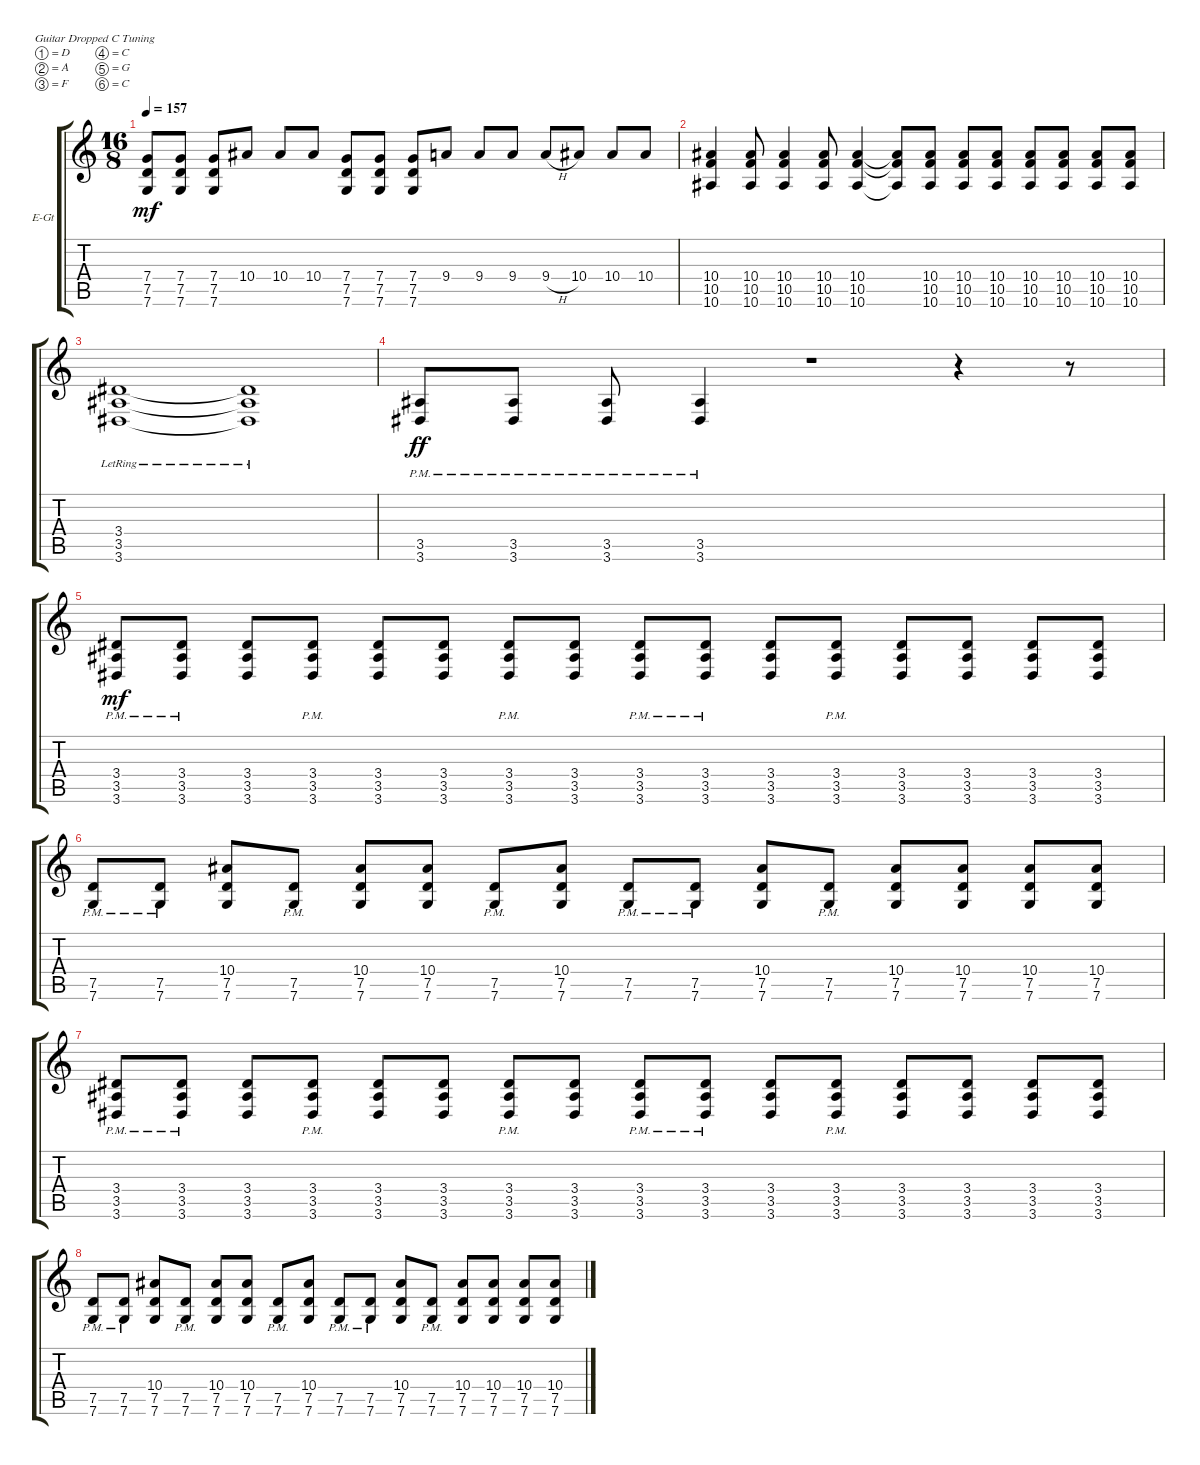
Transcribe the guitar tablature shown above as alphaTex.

\bracketExtendMode groupsimilarinstruments
\firstSystemTrackNameOrientation horizontal
\otherSystemsTrackNameOrientation horizontal
\track ("Electric Guitar 1" "E-Gt") {instrument distortionguitar}
\staff {score tabs}
\tuning (D4 A3 F3 C3 G2 C2)
\ts (16 8)
\tempo 157
\clef g2
\ks c
(7.4 7.5 7.6).8{dy mf} (7.4 7.5 7.6).8 (7.4 7.5 7.6).8 10.4.8 10.4.8 10.4.8 (7.4 7.5 7.6).8 (7.4 7.5 7.6).8 (7.4 7.5 7.6).8 9.4.8 9.4.8 9.4.8 9.4{h}.8 10.4.8 10.4.8 10.4.8 |
(10.4 10.5 10.6).4 (10.4 10.5 10.6).8 (10.4 10.5 10.6).4 (10.4 10.5 10.6).8 (10.4 10.5 10.6).4 (10.4{t} 10.5{t} 10.6{t}).8 (10.4 10.5 10.6).8 (10.4 10.5 10.6).8 (10.4 10.5 10.6).8 (10.4 10.5 10.6).8 (10.4 10.5 10.6).8 (10.4 10.5 10.6).8 (10.4 10.5 10.6).8 |
(3.4{lr} 3.5{lr} 3.6{lr}).1 (3.4{lr t} 3.5{lr t} 3.6{lr t}).1 |
(3.5{pm} 3.6{pm}).8{dy ff} (3.5{pm} 3.6{pm}).8 (3.5{pm} 3.6{pm}).8 (3.5{pm} 3.6{pm}).4 r.1 r.4 r.8 |
(3.4{pm} 3.5{pm} 3.6{pm}).8{dy mf} (3.4{pm} 3.5{pm} 3.6{pm}).8 (3.4 3.5 3.6).8 (3.4{pm} 3.5{pm} 3.6{pm}).8 (3.4 3.5 3.6).8 (3.4 3.5 3.6).8 (3.4{pm} 3.5{pm} 3.6{pm}).8 (3.4 3.5 3.6).8 (3.4{pm} 3.5{pm} 3.6{pm}).8 (3.4{pm} 3.5{pm} 3.6{pm}).8 (3.4 3.5 3.6).8 (3.4{pm} 3.5{pm} 3.6{pm}).8 (3.4 3.5 3.6).8 (3.4 3.5 3.6).8 (3.4 3.5 3.6).8 (3.4 3.5 3.6).8 |
(7.5{pm} 7.6{pm}).8 (7.5{pm} 7.6{pm}).8 (10.4 7.5 7.6).8 (7.5{pm} 7.6{pm}).8 (10.4 7.5 7.6).8 (10.4 7.5 7.6).8 (7.5{pm} 7.6{pm}).8 (10.4 7.5 7.6).8 (7.5{pm} 7.6{pm}).8 (7.5{pm} 7.6{pm}).8 (10.4 7.5 7.6).8 (7.5{pm} 7.6{pm}).8 (10.4 7.5 7.6).8 (10.4 7.5 7.6).8 (10.4 7.5 7.6).8 (10.4 7.5 7.6).8 |
(3.4{pm} 3.5{pm} 3.6{pm}).8 (3.4{pm} 3.5{pm} 3.6{pm}).8 (3.4 3.5 3.6).8 (3.4{pm} 3.5{pm} 3.6{pm}).8 (3.4 3.5 3.6).8 (3.4 3.5 3.6).8 (3.4{pm} 3.5{pm} 3.6{pm}).8 (3.4 3.5 3.6).8 (3.4{pm} 3.5{pm} 3.6{pm}).8 (3.4{pm} 3.5{pm} 3.6{pm}).8 (3.4 3.5 3.6).8 (3.4{pm} 3.5{pm} 3.6{pm}).8 (3.4 3.5 3.6).8 (3.4 3.5 3.6).8 (3.4 3.5 3.6).8 (3.4 3.5 3.6).8 |
(7.5{pm} 7.6{pm}).8 (7.5{pm} 7.6{pm}).8 (10.4 7.5 7.6).8 (7.5{pm} 7.6{pm}).8 (10.4 7.5 7.6).8 (10.4 7.5 7.6).8 (7.5{pm} 7.6{pm}).8 (10.4 7.5 7.6).8 (7.5{pm} 7.6{pm}).8 (7.5{pm} 7.6{pm}).8 (10.4 7.5 7.6).8 (7.5{pm} 7.6{pm}).8 (10.4 7.5 7.6).8 (10.4 7.5 7.6).8 (10.4 7.5 7.6).8 (10.4 7.5 7.6).8
